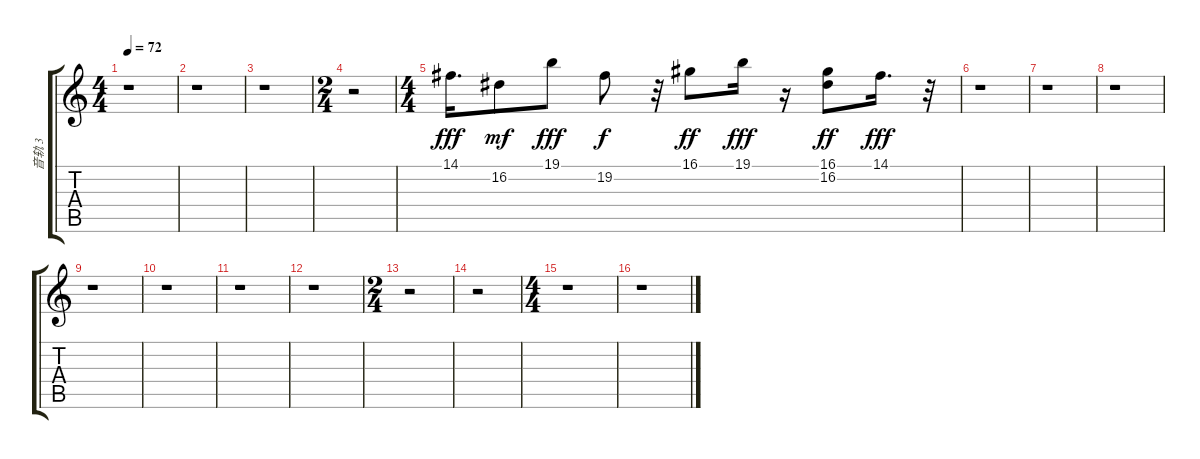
\track ("音轨 3" "音轨 3") {instrument fx5brightness}
\staff {score tabs}
\tuning (E4 B3 G3 D3 A2 E2) {hide}
\ts (4 4)
\tempo 72
\clef g2
\ks c
r.1{dy fff} |
r.1 |
r.1 |
\ts (2 4)
r.2 |
\ts (4 4)
14.1.16{d} 16.2.8{dy mf} 19.1.8{dy fff} 19.2.8{dy f} r.32 16.1.8{dy ff} 19.1.16{dy fff} r.16 (16.1 16.2).8{dy ff} 14.1.16{d dy fff} r.32 |
r.1 |
r.1 |
r.1 |
r.1 |
r.1 |
r.1 |
r.1 |
\ts (2 4)
r.2 |
r.2 |
\ts (4 4)
r.1 |
r.1
